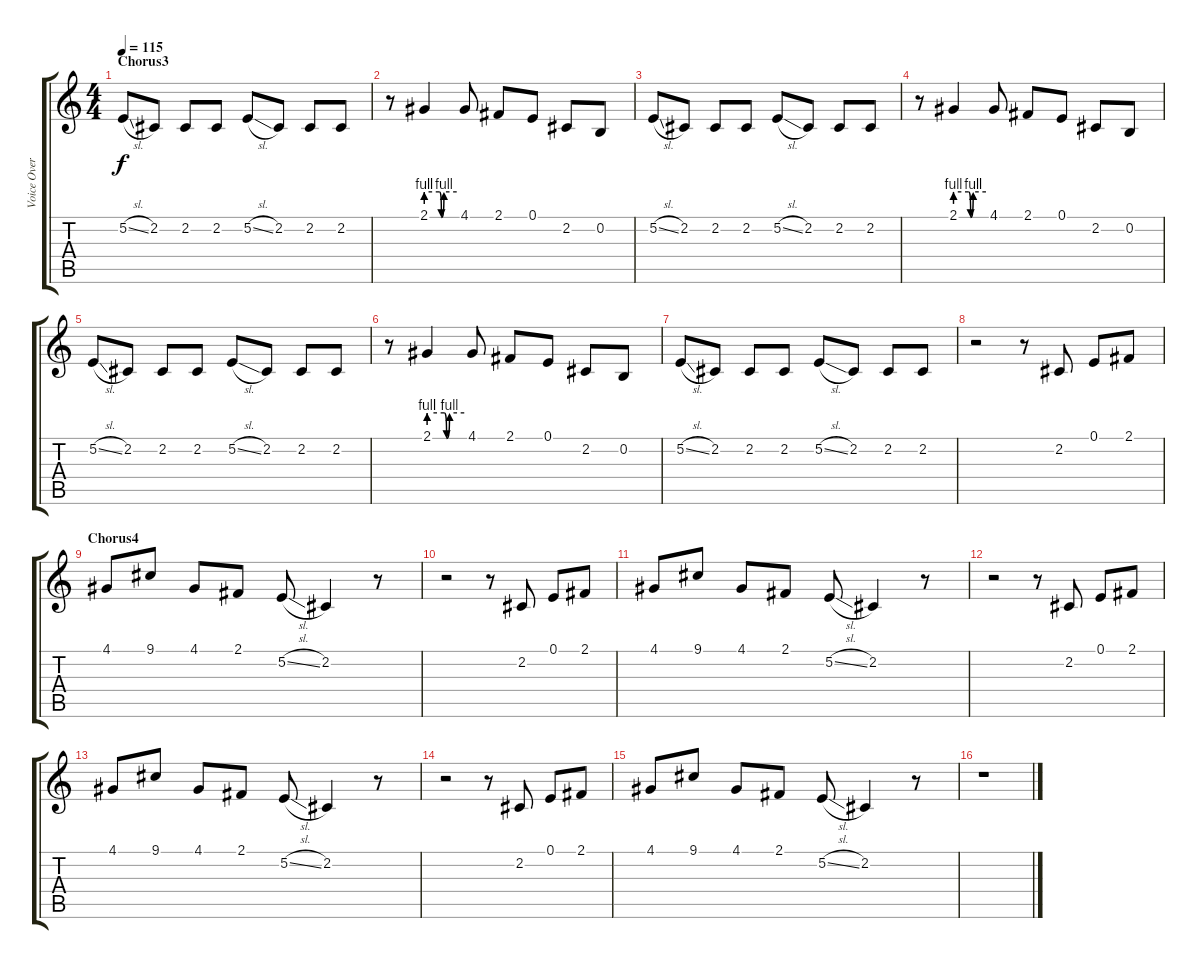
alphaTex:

\track ("Voice Overdub" "Voice Over") {instrument altosax}
\staff {score tabs}
\tuning (E4 B3 G3 D3 A2 E2) {hide}
\ts (4 4)
\section ("" "Chorus3")
\tempo 115
\clef g2
\ks c
5.2{sl}.8{dy f} 2.2.8 2.2.8 2.2.8 5.2{sl}.8 2.2.8 2.2.8 2.2.8 |
r.8 2.1{be (custom 0 4 26 4 30 0 35 4 60 4)}.4 4.1.8 2.1.8 0.1.8 2.2.8 0.2.8 |
5.2{sl}.8 2.2.8 2.2.8 2.2.8 5.2{sl}.8 2.2.8 2.2.8 2.2.8 |
r.8 2.1{be (custom 0 4 26 4 30 0 35 4 60 4)}.4 4.1.8 2.1.8 0.1.8 2.2.8 0.2.8 |
5.2{sl}.8 2.2.8 2.2.8 2.2.8 5.2{sl}.8 2.2.8 2.2.8 2.2.8 |
r.8 2.1{be (custom 0 4 26 4 30 0 35 4 60 4)}.4 4.1.8 2.1.8 0.1.8 2.2.8 0.2.8 |
5.2{sl}.8 2.2.8 2.2.8 2.2.8 5.2{sl}.8 2.2.8 2.2.8 2.2.8 |
r.2 r.8 2.2.8 0.1.8 2.1.8 |
\section ("" "Chorus4")
4.1.8 9.1.8 4.1.8 2.1.8 5.2{sl}.8 2.2.4 r.8 |
r.2 r.8 2.2.8 0.1.8 2.1.8 |
4.1.8 9.1.8 4.1.8 2.1.8 5.2{sl}.8 2.2.4 r.8 |
r.2 r.8 2.2.8 0.1.8 2.1.8 |
4.1.8 9.1.8 4.1.8 2.1.8 5.2{sl}.8 2.2.4 r.8 |
r.2 r.8 2.2.8 0.1.8 2.1.8 |
4.1.8 9.1.8 4.1.8 2.1.8 5.2{sl}.8 2.2.4 r.8 |
r.1
